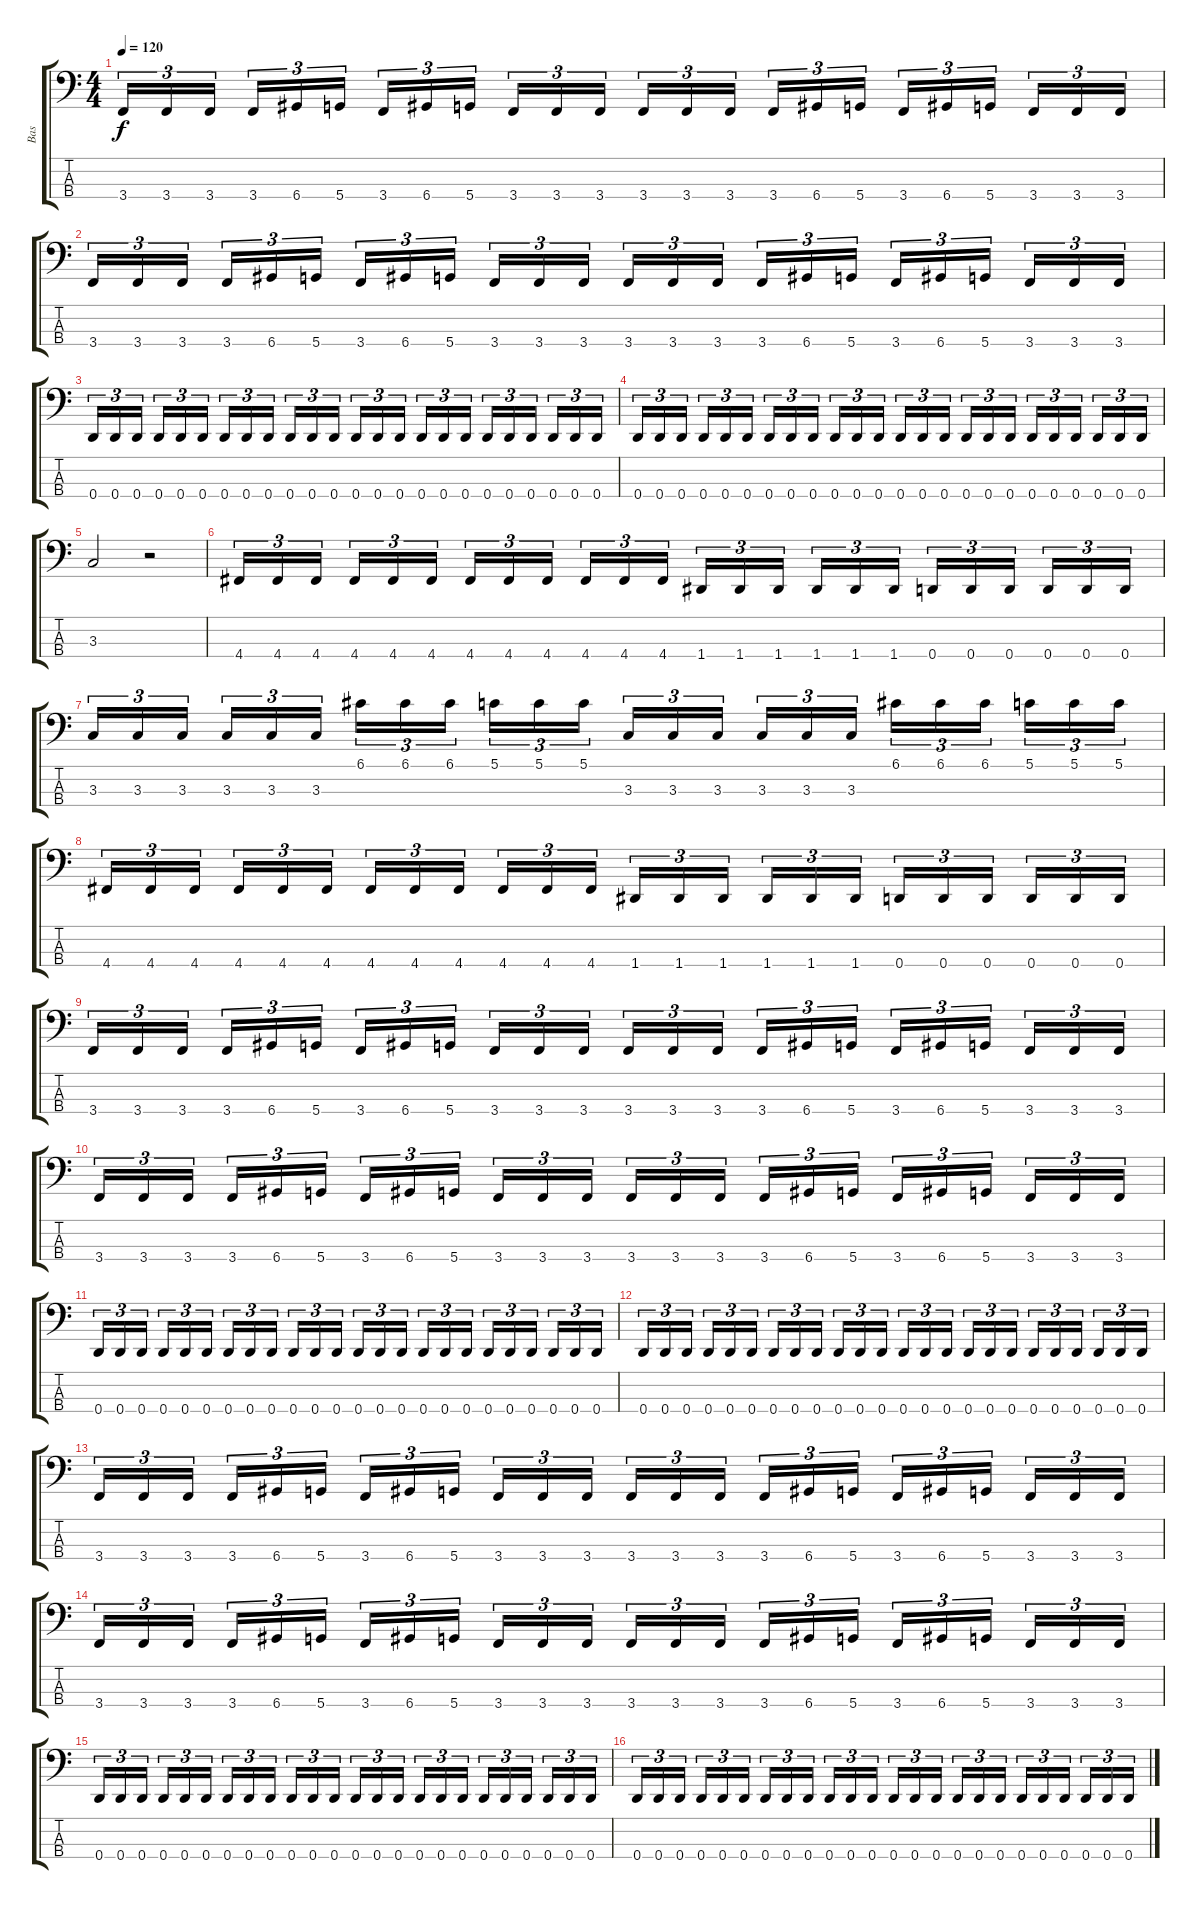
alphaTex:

\track ("Bas" "Bas") {instrument electricbasspick}
\staff {score tabs}
\tuning (G2 D2 A1 D1) {hide}
\ts (4 4)
\tempo 120
\clef f4
\ks c
3.4.16{tu (3 2) dy f} 3.4.16{tu (3 2)} 3.4.16{tu (3 2)} 3.4.16{tu (3 2)} 6.4.16{tu (3 2)} 5.4.16{tu (3 2)} 3.4.16{tu (3 2)} 6.4.16{tu (3 2)} 5.4.16{tu (3 2)} 3.4.16{tu (3 2)} 3.4.16{tu (3 2)} 3.4.16{tu (3 2)} 3.4.16{tu (3 2)} 3.4.16{tu (3 2)} 3.4.16{tu (3 2)} 3.4.16{tu (3 2)} 6.4.16{tu (3 2)} 5.4.16{tu (3 2)} 3.4.16{tu (3 2)} 6.4.16{tu (3 2)} 5.4.16{tu (3 2)} 3.4.16{tu (3 2)} 3.4.16{tu (3 2)} 3.4.16{tu (3 2)} |
3.4.16{tu (3 2)} 3.4.16{tu (3 2)} 3.4.16{tu (3 2)} 3.4.16{tu (3 2)} 6.4.16{tu (3 2)} 5.4.16{tu (3 2)} 3.4.16{tu (3 2)} 6.4.16{tu (3 2)} 5.4.16{tu (3 2)} 3.4.16{tu (3 2)} 3.4.16{tu (3 2)} 3.4.16{tu (3 2)} 3.4.16{tu (3 2)} 3.4.16{tu (3 2)} 3.4.16{tu (3 2)} 3.4.16{tu (3 2)} 6.4.16{tu (3 2)} 5.4.16{tu (3 2)} 3.4.16{tu (3 2)} 6.4.16{tu (3 2)} 5.4.16{tu (3 2)} 3.4.16{tu (3 2)} 3.4.16{tu (3 2)} 3.4.16{tu (3 2)} |
0.4.16{tu (3 2)} 0.4.16{tu (3 2)} 0.4.16{tu (3 2)} 0.4.16{tu (3 2)} 0.4.16{tu (3 2)} 0.4.16{tu (3 2)} 0.4.16{tu (3 2)} 0.4.16{tu (3 2)} 0.4.16{tu (3 2)} 0.4.16{tu (3 2)} 0.4.16{tu (3 2)} 0.4.16{tu (3 2)} 0.4.16{tu (3 2)} 0.4.16{tu (3 2)} 0.4.16{tu (3 2)} 0.4.16{tu (3 2)} 0.4.16{tu (3 2)} 0.4.16{tu (3 2)} 0.4.16{tu (3 2)} 0.4.16{tu (3 2)} 0.4.16{tu (3 2)} 0.4.16{tu (3 2)} 0.4.16{tu (3 2)} 0.4.16{tu (3 2)} |
0.4.16{tu (3 2)} 0.4.16{tu (3 2)} 0.4.16{tu (3 2)} 0.4.16{tu (3 2)} 0.4.16{tu (3 2)} 0.4.16{tu (3 2)} 0.4.16{tu (3 2)} 0.4.16{tu (3 2)} 0.4.16{tu (3 2)} 0.4.16{tu (3 2)} 0.4.16{tu (3 2)} 0.4.16{tu (3 2)} 0.4.16{tu (3 2)} 0.4.16{tu (3 2)} 0.4.16{tu (3 2)} 0.4.16{tu (3 2)} 0.4.16{tu (3 2)} 0.4.16{tu (3 2)} 0.4.16{tu (3 2)} 0.4.16{tu (3 2)} 0.4.16{tu (3 2)} 0.4.16{tu (3 2)} 0.4.16{tu (3 2)} 0.4.16{tu (3 2)} |
3.3.2 r.2 |
4.4.16{tu (3 2)} 4.4.16{tu (3 2)} 4.4.16{tu (3 2)} 4.4.16{tu (3 2)} 4.4.16{tu (3 2)} 4.4.16{tu (3 2)} 4.4.16{tu (3 2)} 4.4.16{tu (3 2)} 4.4.16{tu (3 2)} 4.4.16{tu (3 2)} 4.4.16{tu (3 2)} 4.4.16{tu (3 2)} 1.4.16{tu (3 2)} 1.4.16{tu (3 2)} 1.4.16{tu (3 2)} 1.4.16{tu (3 2)} 1.4.16{tu (3 2)} 1.4.16{tu (3 2)} 0.4.16{tu (3 2)} 0.4.16{tu (3 2)} 0.4.16{tu (3 2)} 0.4.16{tu (3 2)} 0.4.16{tu (3 2)} 0.4.16{tu (3 2)} |
3.3.16{tu (3 2)} 3.3.16{tu (3 2)} 3.3.16{tu (3 2)} 3.3.16{tu (3 2)} 3.3.16{tu (3 2)} 3.3.16{tu (3 2)} 6.1.16{tu (3 2)} 6.1.16{tu (3 2)} 6.1.16{tu (3 2)} 5.1.16{tu (3 2)} 5.1.16{tu (3 2)} 5.1.16{tu (3 2)} 3.3.16{tu (3 2)} 3.3.16{tu (3 2)} 3.3.16{tu (3 2)} 3.3.16{tu (3 2)} 3.3.16{tu (3 2)} 3.3.16{tu (3 2)} 6.1.16{tu (3 2)} 6.1.16{tu (3 2)} 6.1.16{tu (3 2)} 5.1.16{tu (3 2)} 5.1.16{tu (3 2)} 5.1.16{tu (3 2)} |
4.4.16{tu (3 2)} 4.4.16{tu (3 2)} 4.4.16{tu (3 2)} 4.4.16{tu (3 2)} 4.4.16{tu (3 2)} 4.4.16{tu (3 2)} 4.4.16{tu (3 2)} 4.4.16{tu (3 2)} 4.4.16{tu (3 2)} 4.4.16{tu (3 2)} 4.4.16{tu (3 2)} 4.4.16{tu (3 2)} 1.4.16{tu (3 2)} 1.4.16{tu (3 2)} 1.4.16{tu (3 2)} 1.4.16{tu (3 2)} 1.4.16{tu (3 2)} 1.4.16{tu (3 2)} 0.4.16{tu (3 2)} 0.4.16{tu (3 2)} 0.4.16{tu (3 2)} 0.4.16{tu (3 2)} 0.4.16{tu (3 2)} 0.4.16{tu (3 2)} |
3.4.16{tu (3 2)} 3.4.16{tu (3 2)} 3.4.16{tu (3 2)} 3.4.16{tu (3 2)} 6.4.16{tu (3 2)} 5.4.16{tu (3 2)} 3.4.16{tu (3 2)} 6.4.16{tu (3 2)} 5.4.16{tu (3 2)} 3.4.16{tu (3 2)} 3.4.16{tu (3 2)} 3.4.16{tu (3 2)} 3.4.16{tu (3 2)} 3.4.16{tu (3 2)} 3.4.16{tu (3 2)} 3.4.16{tu (3 2)} 6.4.16{tu (3 2)} 5.4.16{tu (3 2)} 3.4.16{tu (3 2)} 6.4.16{tu (3 2)} 5.4.16{tu (3 2)} 3.4.16{tu (3 2)} 3.4.16{tu (3 2)} 3.4.16{tu (3 2)} |
3.4.16{tu (3 2)} 3.4.16{tu (3 2)} 3.4.16{tu (3 2)} 3.4.16{tu (3 2)} 6.4.16{tu (3 2)} 5.4.16{tu (3 2)} 3.4.16{tu (3 2)} 6.4.16{tu (3 2)} 5.4.16{tu (3 2)} 3.4.16{tu (3 2)} 3.4.16{tu (3 2)} 3.4.16{tu (3 2)} 3.4.16{tu (3 2)} 3.4.16{tu (3 2)} 3.4.16{tu (3 2)} 3.4.16{tu (3 2)} 6.4.16{tu (3 2)} 5.4.16{tu (3 2)} 3.4.16{tu (3 2)} 6.4.16{tu (3 2)} 5.4.16{tu (3 2)} 3.4.16{tu (3 2)} 3.4.16{tu (3 2)} 3.4.16{tu (3 2)} |
0.4.16{tu (3 2)} 0.4.16{tu (3 2)} 0.4.16{tu (3 2)} 0.4.16{tu (3 2)} 0.4.16{tu (3 2)} 0.4.16{tu (3 2)} 0.4.16{tu (3 2)} 0.4.16{tu (3 2)} 0.4.16{tu (3 2)} 0.4.16{tu (3 2)} 0.4.16{tu (3 2)} 0.4.16{tu (3 2)} 0.4.16{tu (3 2)} 0.4.16{tu (3 2)} 0.4.16{tu (3 2)} 0.4.16{tu (3 2)} 0.4.16{tu (3 2)} 0.4.16{tu (3 2)} 0.4.16{tu (3 2)} 0.4.16{tu (3 2)} 0.4.16{tu (3 2)} 0.4.16{tu (3 2)} 0.4.16{tu (3 2)} 0.4.16{tu (3 2)} |
0.4.16{tu (3 2)} 0.4.16{tu (3 2)} 0.4.16{tu (3 2)} 0.4.16{tu (3 2)} 0.4.16{tu (3 2)} 0.4.16{tu (3 2)} 0.4.16{tu (3 2)} 0.4.16{tu (3 2)} 0.4.16{tu (3 2)} 0.4.16{tu (3 2)} 0.4.16{tu (3 2)} 0.4.16{tu (3 2)} 0.4.16{tu (3 2)} 0.4.16{tu (3 2)} 0.4.16{tu (3 2)} 0.4.16{tu (3 2)} 0.4.16{tu (3 2)} 0.4.16{tu (3 2)} 0.4.16{tu (3 2)} 0.4.16{tu (3 2)} 0.4.16{tu (3 2)} 0.4.16{tu (3 2)} 0.4.16{tu (3 2)} 0.4.16{tu (3 2)} |
3.4.16{tu (3 2)} 3.4.16{tu (3 2)} 3.4.16{tu (3 2)} 3.4.16{tu (3 2)} 6.4.16{tu (3 2)} 5.4.16{tu (3 2)} 3.4.16{tu (3 2)} 6.4.16{tu (3 2)} 5.4.16{tu (3 2)} 3.4.16{tu (3 2)} 3.4.16{tu (3 2)} 3.4.16{tu (3 2)} 3.4.16{tu (3 2)} 3.4.16{tu (3 2)} 3.4.16{tu (3 2)} 3.4.16{tu (3 2)} 6.4.16{tu (3 2)} 5.4.16{tu (3 2)} 3.4.16{tu (3 2)} 6.4.16{tu (3 2)} 5.4.16{tu (3 2)} 3.4.16{tu (3 2)} 3.4.16{tu (3 2)} 3.4.16{tu (3 2)} |
3.4.16{tu (3 2)} 3.4.16{tu (3 2)} 3.4.16{tu (3 2)} 3.4.16{tu (3 2)} 6.4.16{tu (3 2)} 5.4.16{tu (3 2)} 3.4.16{tu (3 2)} 6.4.16{tu (3 2)} 5.4.16{tu (3 2)} 3.4.16{tu (3 2)} 3.4.16{tu (3 2)} 3.4.16{tu (3 2)} 3.4.16{tu (3 2)} 3.4.16{tu (3 2)} 3.4.16{tu (3 2)} 3.4.16{tu (3 2)} 6.4.16{tu (3 2)} 5.4.16{tu (3 2)} 3.4.16{tu (3 2)} 6.4.16{tu (3 2)} 5.4.16{tu (3 2)} 3.4.16{tu (3 2)} 3.4.16{tu (3 2)} 3.4.16{tu (3 2)} |
0.4.16{tu (3 2)} 0.4.16{tu (3 2)} 0.4.16{tu (3 2)} 0.4.16{tu (3 2)} 0.4.16{tu (3 2)} 0.4.16{tu (3 2)} 0.4.16{tu (3 2)} 0.4.16{tu (3 2)} 0.4.16{tu (3 2)} 0.4.16{tu (3 2)} 0.4.16{tu (3 2)} 0.4.16{tu (3 2)} 0.4.16{tu (3 2)} 0.4.16{tu (3 2)} 0.4.16{tu (3 2)} 0.4.16{tu (3 2)} 0.4.16{tu (3 2)} 0.4.16{tu (3 2)} 0.4.16{tu (3 2)} 0.4.16{tu (3 2)} 0.4.16{tu (3 2)} 0.4.16{tu (3 2)} 0.4.16{tu (3 2)} 0.4.16{tu (3 2)} |
0.4.16{tu (3 2)} 0.4.16{tu (3 2)} 0.4.16{tu (3 2)} 0.4.16{tu (3 2)} 0.4.16{tu (3 2)} 0.4.16{tu (3 2)} 0.4.16{tu (3 2)} 0.4.16{tu (3 2)} 0.4.16{tu (3 2)} 0.4.16{tu (3 2)} 0.4.16{tu (3 2)} 0.4.16{tu (3 2)} 0.4.16{tu (3 2)} 0.4.16{tu (3 2)} 0.4.16{tu (3 2)} 0.4.16{tu (3 2)} 0.4.16{tu (3 2)} 0.4.16{tu (3 2)} 0.4.16{tu (3 2)} 0.4.16{tu (3 2)} 0.4.16{tu (3 2)} 0.4.16{tu (3 2)} 0.4.16{tu (3 2)} 0.4.16{tu (3 2)}
